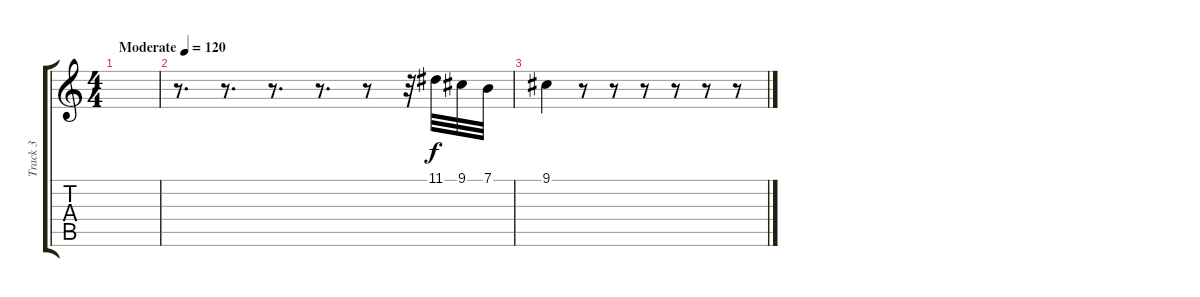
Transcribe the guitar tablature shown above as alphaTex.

\track ("Track 3" "Track 3") {instrument electricgrandpiano}
\staff {score tabs}
\tuning (E4 B3 G3 D3 A2 E2) {hide}
\ts (4 4)
\tempo (120 "Moderate")
\clef g2
\ks c
|
r.8{d} r.8{d} r.8{d} r.8{d} r.8 r.32 11.1.32 9.1.32 7.1.32 |
9.1.4 r.8 r.8 r.8 r.8 r.8 r.8
